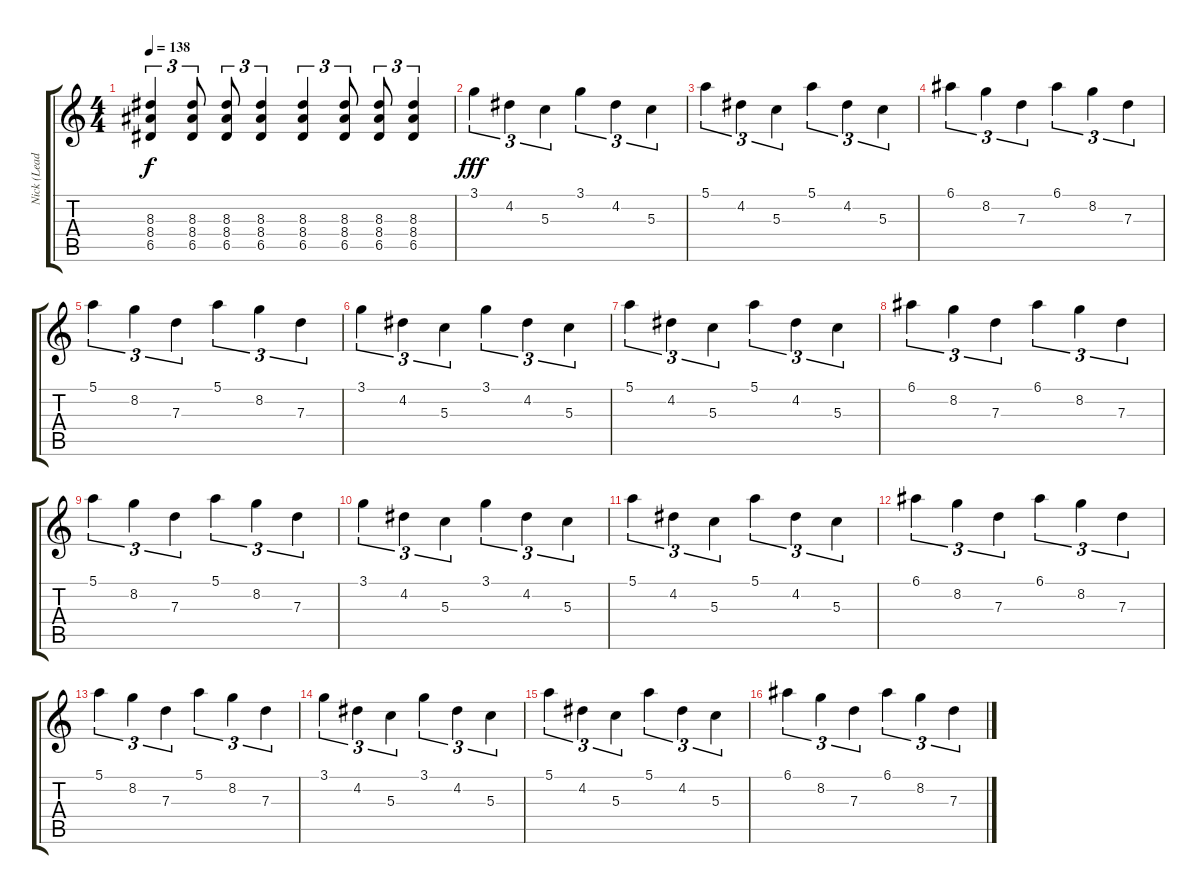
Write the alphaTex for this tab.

\track ("Nick (Lead)" "Nick (Lead") {instrument overdrivenguitar}
\staff {score tabs}
\tuning (E4 B3 G3 D3 A2 E2) {hide}
\ts (4 4)
\tempo 138
\clef g2
\ks c
(8.3 8.4 6.5).4{tu (3 2) dy f} (8.3 8.4 6.5).8{tu (3 2)} (8.3 8.4 6.5).8{tu (3 2)} (8.3 8.4 6.5).4{tu (3 2)} (8.3 8.4 6.5).4{tu (3 2)} (8.3 8.4 6.5).8{tu (3 2)} (8.3 8.4 6.5).8{tu (3 2)} (8.3 8.4 6.5).4{tu (3 2)} |
3.1.4{tu (3 2) dy fff instrument electricguitarclean} 4.2.4{tu (3 2)} 5.3.4{tu (3 2)} 3.1.4{tu (3 2)} 4.2.4{tu (3 2)} 5.3.4{tu (3 2)} |
5.1.4{tu (3 2)} 4.2.4{tu (3 2)} 5.3.4{tu (3 2)} 5.1.4{tu (3 2)} 4.2.4{tu (3 2)} 5.3.4{tu (3 2)} |
6.1.4{tu (3 2)} 8.2.4{tu (3 2)} 7.3.4{tu (3 2)} 6.1.4{tu (3 2)} 8.2.4{tu (3 2)} 7.3.4{tu (3 2)} |
5.1.4{tu (3 2)} 8.2.4{tu (3 2)} 7.3.4{tu (3 2)} 5.1.4{tu (3 2)} 8.2.4{tu (3 2)} 7.3.4{tu (3 2)} |
3.1.4{tu (3 2)} 4.2.4{tu (3 2)} 5.3.4{tu (3 2)} 3.1.4{tu (3 2)} 4.2.4{tu (3 2)} 5.3.4{tu (3 2)} |
5.1.4{tu (3 2)} 4.2.4{tu (3 2)} 5.3.4{tu (3 2)} 5.1.4{tu (3 2)} 4.2.4{tu (3 2)} 5.3.4{tu (3 2)} |
6.1.4{tu (3 2)} 8.2.4{tu (3 2)} 7.3.4{tu (3 2)} 6.1.4{tu (3 2)} 8.2.4{tu (3 2)} 7.3.4{tu (3 2)} |
5.1.4{tu (3 2)} 8.2.4{tu (3 2)} 7.3.4{tu (3 2)} 5.1.4{tu (3 2)} 8.2.4{tu (3 2)} 7.3.4{tu (3 2)} |
3.1.4{tu (3 2)} 4.2.4{tu (3 2)} 5.3.4{tu (3 2)} 3.1.4{tu (3 2)} 4.2.4{tu (3 2)} 5.3.4{tu (3 2)} |
5.1.4{tu (3 2)} 4.2.4{tu (3 2)} 5.3.4{tu (3 2)} 5.1.4{tu (3 2)} 4.2.4{tu (3 2)} 5.3.4{tu (3 2)} |
6.1.4{tu (3 2)} 8.2.4{tu (3 2)} 7.3.4{tu (3 2)} 6.1.4{tu (3 2)} 8.2.4{tu (3 2)} 7.3.4{tu (3 2)} |
5.1.4{tu (3 2)} 8.2.4{tu (3 2)} 7.3.4{tu (3 2)} 5.1.4{tu (3 2)} 8.2.4{tu (3 2)} 7.3.4{tu (3 2)} |
3.1.4{tu (3 2)} 4.2.4{tu (3 2)} 5.3.4{tu (3 2)} 3.1.4{tu (3 2)} 4.2.4{tu (3 2)} 5.3.4{tu (3 2)} |
5.1.4{tu (3 2)} 4.2.4{tu (3 2)} 5.3.4{tu (3 2)} 5.1.4{tu (3 2)} 4.2.4{tu (3 2)} 5.3.4{tu (3 2)} |
6.1.4{tu (3 2)} 8.2.4{tu (3 2)} 7.3.4{tu (3 2)} 6.1.4{tu (3 2)} 8.2.4{tu (3 2)} 7.3.4{tu (3 2)}
